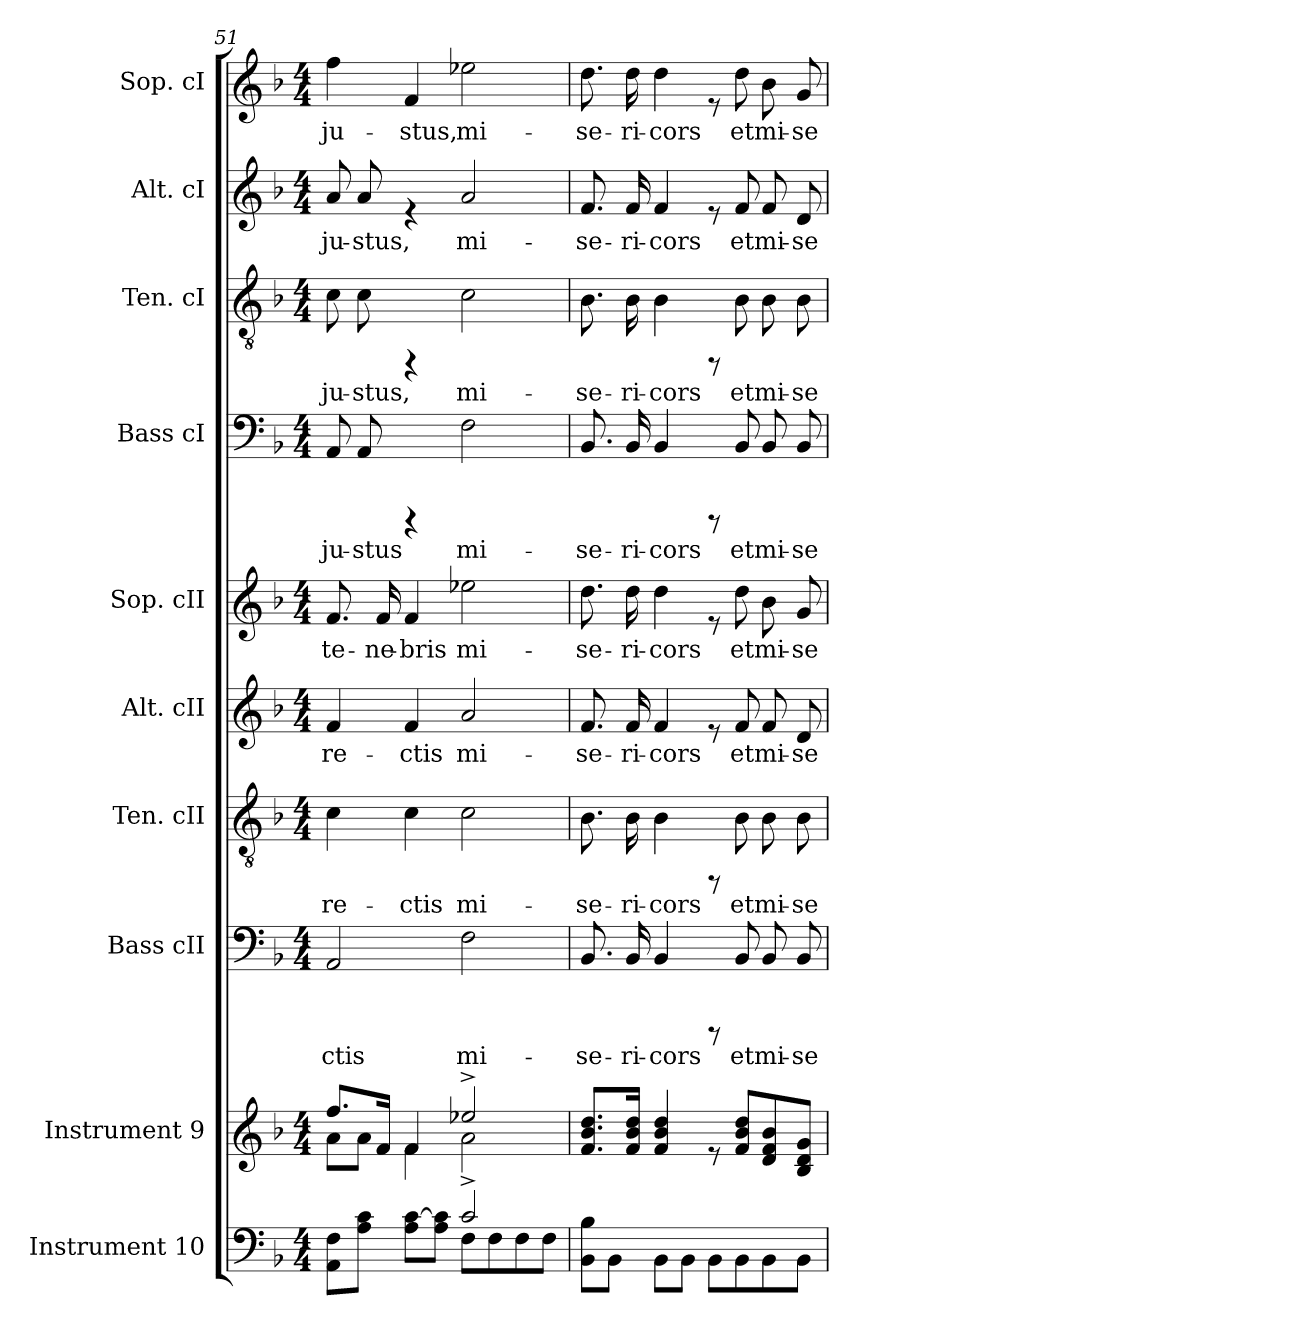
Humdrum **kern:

**kern	**kern	**kern	**text	**kern	**text	**kern	**text	**kern	**text	**kern	**text	**kern	**text	**kern	**text	**kern	**text
*part10	*part9	*part8	*part8	*part7	*part7	*part6	*part6	*part5	*part5	*part4	*part4	*part3	*part3	*part2	*part2	*part1	*part1
*staff10	*staff9	*staff8	*staff8	*staff7	*staff7	*staff6	*staff6	*staff5	*staff5	*staff4	*staff4	*staff3	*staff3	*staff2	*staff2	*staff1	*staff1
*I"Instrument 10	*I"Instrument 9	*I"Bass cII	*	*I"Ten. cII	*	*I"Alt. cII	*	*I"Sop. cII	*	*I"Bass cI	*	*I"Ten. cI	*	*I"Alt. cI	*	*I"Sop. cI	*
*	*	*I'Bass cII	*	*I'Ten. cII	*	*I'Alt. cII	*	*I'Sop. cII	*	*I'Bass cI	*	*I'Ten. cI	*	*I'Alt. cI	*	*I'Sop. cI	*
*clefF4	*clefG2	*clefF4	*	*clefGv2	*	*clefG2	*	*clefG2	*	*clefF4	*	*clefGv2	*	*clefG2	*	*clefG2	*
*k[b-]	*k[b-]	*k[b-]	*	*k[b-]	*	*k[b-]	*	*k[b-]	*	*k[b-]	*	*k[b-]	*	*k[b-]	*	*k[b-]	*
*F:	*F:	*F:	*	*F:	*	*F:	*	*F:	*	*F:	*	*F:	*	*F:	*	*F:	*
*M4/4	*M4/4	*M4/4	*	*M4/4	*	*M4/4	*	*M4/4	*	*M4/4	*	*M4/4	*	*M4/4	*	*M4/4	*
=51	=51	=51	=51	=51	=51	=51	=51	=51	=51	=51	=51	=51	=51	=51	=51	=51	=51
*^	*^	*	*	*	*	*	*	*	*	*	*	*	*	*	*	*	*
!	!	!	!	!	!LO:LY:b:rj	!	!LO:LY:b:rj	!	!LO:LY:b:rj	!	!LO:LY:b:rj	!	!LO:LY:b:rj	!	!LO:LY:b:rj	!	!LO:LY:b:rj	!	!LO:LY:b:rj
2ryy	8F\ 8AA\L	8.ff/L	8a\L	2AA/	-ctis	4c\	re-	4f/	re-	8.f/	te-	8AA/	ju-	8c\	ju-	8a/	ju-	4ff\	ju-
!	!	!	!	!	!	!	!	!	!	!	!	!	!LO:LY:b:rj	!	!LO:LY:b:rj	!	!LO:LY:b:rj	!	!
.	8c\ 8A\J	.	8a\J	.	.	.	.	.	.	.	.	8AA/	-stus	8c\	-stus,	8a/	-stus,	.	.
!	!	!	!	!	!	!	!	!	!	!	!LO:LY:b:rj	!	!	!	!	!	!	!	!
.	.	16f/J	.	.	.	.	.	.	.	16f/	-ne-	.	.	.	.	.	.	.	.
!	!	!	!	!	!	!	!LO:LY:b:rj	!	!LO:LY:b:rj	!	!LO:LY:b:rj	!	!	!	!	!	!	!	!LO:LY:b:rj
.	[>8c\ 8A\L	4f/	4f\	.	.	4c\	-ctis	4f/	-ctis	4f/	-bris	4rAAAA	.	4rDD	.	4rd	.	4f/	-stus,
.	8c\] 8A\J	.	.	.	.	.	.	.	.	.	.	.	.	.	.	.	.	.	.
!	!	!	!	!	!LO:LY:b:rj	!	!LO:LY:b:rj	!	!LO:LY:b:rj	!	!LO:LY:b:rj	!	!LO:LY:b:rj	!	!LO:LY:b:rj	!	!LO:LY:b:rj	!	!LO:LY:b:rj
2c^>/	8F\L	2ee-X^>/	2a\	2F\	mi-	2c\	mi-	2a/	mi-	2ee-X\	mi-	2F\	mi-	2c\	mi-	2a/	mi-	2ee-X\	mi-
.	8F\	.	.	.	.	.	.	.	.	.	.	.	.	.	.	.	.	.	.
.	8F\	.	.	.	.	.	.	.	.	.	.	.	.	.	.	.	.	.	.
.	8F\J	.	.	.	.	.	.	.	.	.	.	.	.	.	.	.	.	.	.
*	*	*v	*v	*	*	*	*	*	*	*	*	*	*	*	*	*	*	*	*
!!LO:PB:g=z
=52	=52	=52	=52	=52	=52	=52	=52	=52	=52	=52	=52	=52	=52	=52	=52	=52	=52	=52
!	!	!	!	!LO:LY:b:rj	!	!LO:LY:b:rj	!	!LO:LY:b:rj	!	!LO:LY:b:rj	!	!LO:LY:b:rj	!	!LO:LY:b:rj	!	!LO:LY:b:rj	!	!LO:LY:b:rj
*v	*v	*	*	*	*	*	*	*	*	*	*	*	*	*	*	*	*	*
8B-\ 8BB-\L	8.dd/ 8.b-/ 8.f/L	8.BB-/	-se-	8.B-\	-se-	8.f/	-se-	8.dd\	-se-	8.BB-/	-se-	8.B-\	-se-	8.f/	-se-	8.dd\	-se-
8BB-\J	.	.	.	.	.	.	.	.	.	.	.	.	.	.	.	.	.
!	!	!	!LO:LY:b:rj	!	!LO:LY:b:rj	!	!LO:LY:b:rj	!	!LO:LY:b:rj	!	!LO:LY:b:rj	!	!LO:LY:b:rj	!	!LO:LY:b:rj	!	!LO:LY:b:rj
.	16dd/ 16b-/ 16f/J	16BB-/	-ri-	16B-\	-ri-	16f/	-ri-	16dd\	-ri-	16BB-/	-ri-	16B-\	-ri-	16f/	-ri-	16dd\	-ri-
!	!	!	!LO:LY:b:rj	!	!LO:LY:b:rj	!	!LO:LY:b:rj	!	!LO:LY:b:rj	!	!LO:LY:b:rj	!	!LO:LY:b:rj	!	!LO:LY:b:rj	!	!LO:LY:b:rj
8BB-\L	4dd/ 4b-/ 4f/	4BB-/	-cors	4B-\	-cors	4f/	-cors	4dd\	-cors	4BB-/	-cors	4B-\	-cors	4f/	-cors	4dd\	-cors
8BB-\J	.	.	.	.	.	.	.	.	.	.	.	.	.	.	.	.	.
8BB-\L	8rd	8rAAAA	.	8rDD	.	8rd	.	8rd	.	8rAAAA	.	8rDD	.	8rd	.	8rd	.
!	!	!	!LO:LY:b:rj	!	!LO:LY:b:rj	!	!LO:LY:b:rj	!	!LO:LY:b:rj	!	!LO:LY:b:rj	!	!LO:LY:b:rj	!	!LO:LY:b:rj	!	!LO:LY:b:rj
8BB-\	8dd/ 8f/ 8b-/L	8BB-/	et	8B-\	et	8f/	et	8dd\	et	8BB-/	et	8B-\	et	8f/	et	8dd\	et
!	!	!	!LO:LY:b:rj	!	!LO:LY:b:rj	!	!LO:LY:b:rj	!	!LO:LY:b:rj	!	!LO:LY:b:rj	!	!LO:LY:b:rj	!	!LO:LY:b:rj	!	!LO:LY:b:rj
8BB-\	8b-/ 8f/ 8d/	8BB-/	mi-	8B-\	mi-	8f/	mi-	8b-\	mi-	8BB-/	mi-	8B-\	mi-	8f/	mi-	8b-\	mi-
!	!	!	!LO:LY:b:rj	!	!LO:LY:b:rj	!	!LO:LY:b:rj	!	!LO:LY:b:rj	!	!LO:LY:b:rj	!	!LO:LY:b:rj	!	!LO:LY:b:rj	!	!LO:LY:b:rj
8BB-\J	8g/ 8d/ 8B-/J	8BB-/	-se-	8B-\	-se-	8d/	-se-	8g/	-se-	8BB-/	-se-	8B-\	-se-	8d/	-se-	8g/	-se-
=	=	=	=	=	=	=	=	=	=	=	=	=	=	=	=	=	=
*-	*-	*-	*-	*-	*-	*-	*-	*-	*-	*-	*-	*-	*-	*-	*-	*-	*-
